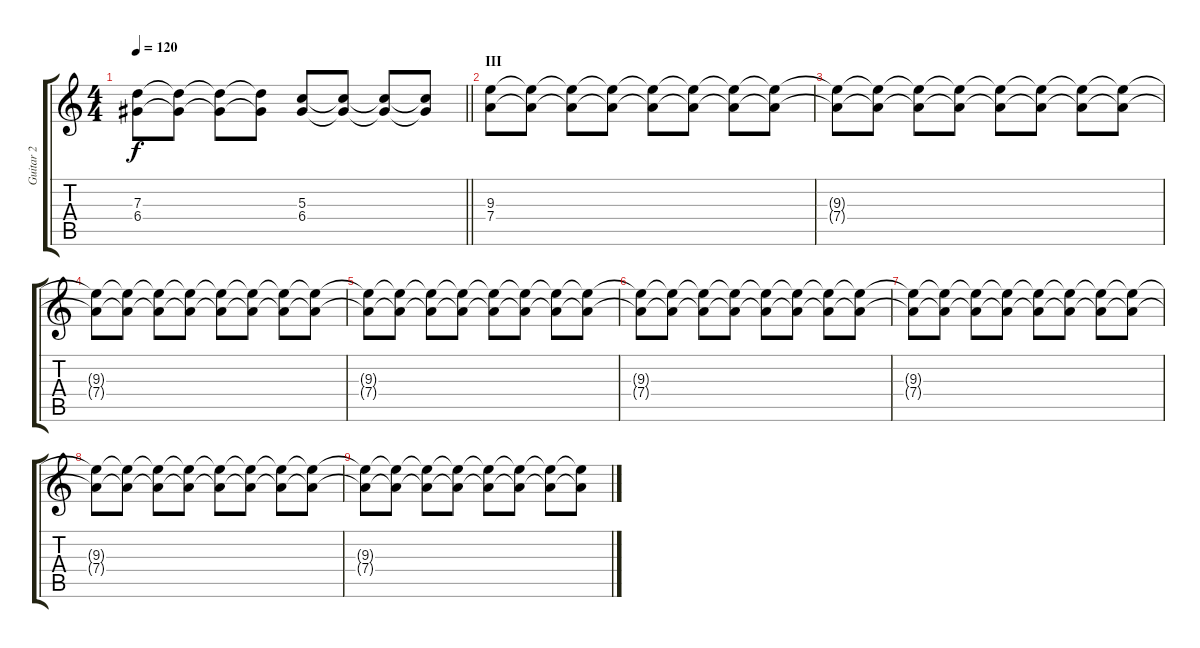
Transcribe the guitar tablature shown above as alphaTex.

\track ("Guitar 2" "Guitar 2") {instrument distortionguitar}
\staff {score tabs}
\tuning (E4 B3 G3 D3 A2 E2) {hide}
\ts (4 4)
\tempo 120
\clef g2
\barLineRight lightlight
\ks c
(7.3 6.4).8{dy f} (7.3{t} 6.4{t}).8 (7.3{t} 6.4{t}).8 (7.3{t} 6.4{t}).8 (5.3 6.4).8 (5.3{t} 6.4{t}).8 (5.3{t} 6.4{t}).8 (5.3{t} 6.4{t}).8 |
\section ("" "III")
(9.3 7.4).8 (9.3{t} 7.4{t}).8 (9.3{t} 7.4{t}).8 (9.3{t} 7.4{t}).8 (9.3{t} 7.4{t}).8 (9.3{t} 7.4{t}).8 (9.3{t} 7.4{t}).8 (9.3{t} 7.4{t}).8 |
(9.3{t} 7.4{t}).8 (9.3{t} 7.4{t}).8 (9.3{t} 7.4{t}).8 (9.3{t} 7.4{t}).8 (9.3{t} 7.4{t}).8 (9.3{t} 7.4{t}).8 (9.3{t} 7.4{t}).8 (9.3{t} 7.4{t}).8 |
(9.3{t} 7.4{t}).8 (9.3{t} 7.4{t}).8 (9.3{t} 7.4{t}).8 (9.3{t} 7.4{t}).8 (9.3{t} 7.4{t}).8 (9.3{t} 7.4{t}).8 (9.3{t} 7.4{t}).8 (9.3{t} 7.4{t}).8 |
(9.3{t} 7.4{t}).8 (9.3{t} 7.4{t}).8 (9.3{t} 7.4{t}).8 (9.3{t} 7.4{t}).8 (9.3{t} 7.4{t}).8 (9.3{t} 7.4{t}).8 (9.3{t} 7.4{t}).8 (9.3{t} 7.4{t}).8 |
(9.3{t} 7.4{t}).8 (9.3{t} 7.4{t}).8 (9.3{t} 7.4{t}).8 (9.3{t} 7.4{t}).8 (9.3{t} 7.4{t}).8 (9.3{t} 7.4{t}).8 (9.3{t} 7.4{t}).8 (9.3{t} 7.4{t}).8 |
(9.3{t} 7.4{t}).8 (9.3{t} 7.4{t}).8 (9.3{t} 7.4{t}).8 (9.3{t} 7.4{t}).8 (9.3{t} 7.4{t}).8 (9.3{t} 7.4{t}).8 (9.3{t} 7.4{t}).8 (9.3{t} 7.4{t}).8 |
(9.3{t} 7.4{t}).8 (9.3{t} 7.4{t}).8 (9.3{t} 7.4{t}).8 (9.3{t} 7.4{t}).8 (9.3{t} 7.4{t}).8 (9.3{t} 7.4{t}).8 (9.3{t} 7.4{t}).8 (9.3{t} 7.4{t}).8 |
(9.3{t} 7.4{t}).8 (9.3{t} 7.4{t}).8 (9.3{t} 7.4{t}).8 (9.3{t} 7.4{t}).8 (9.3{t} 7.4{t}).8 (9.3{t} 7.4{t}).8 (9.3{t} 7.4{t}).8 (9.3{t} 7.4{t}).8
